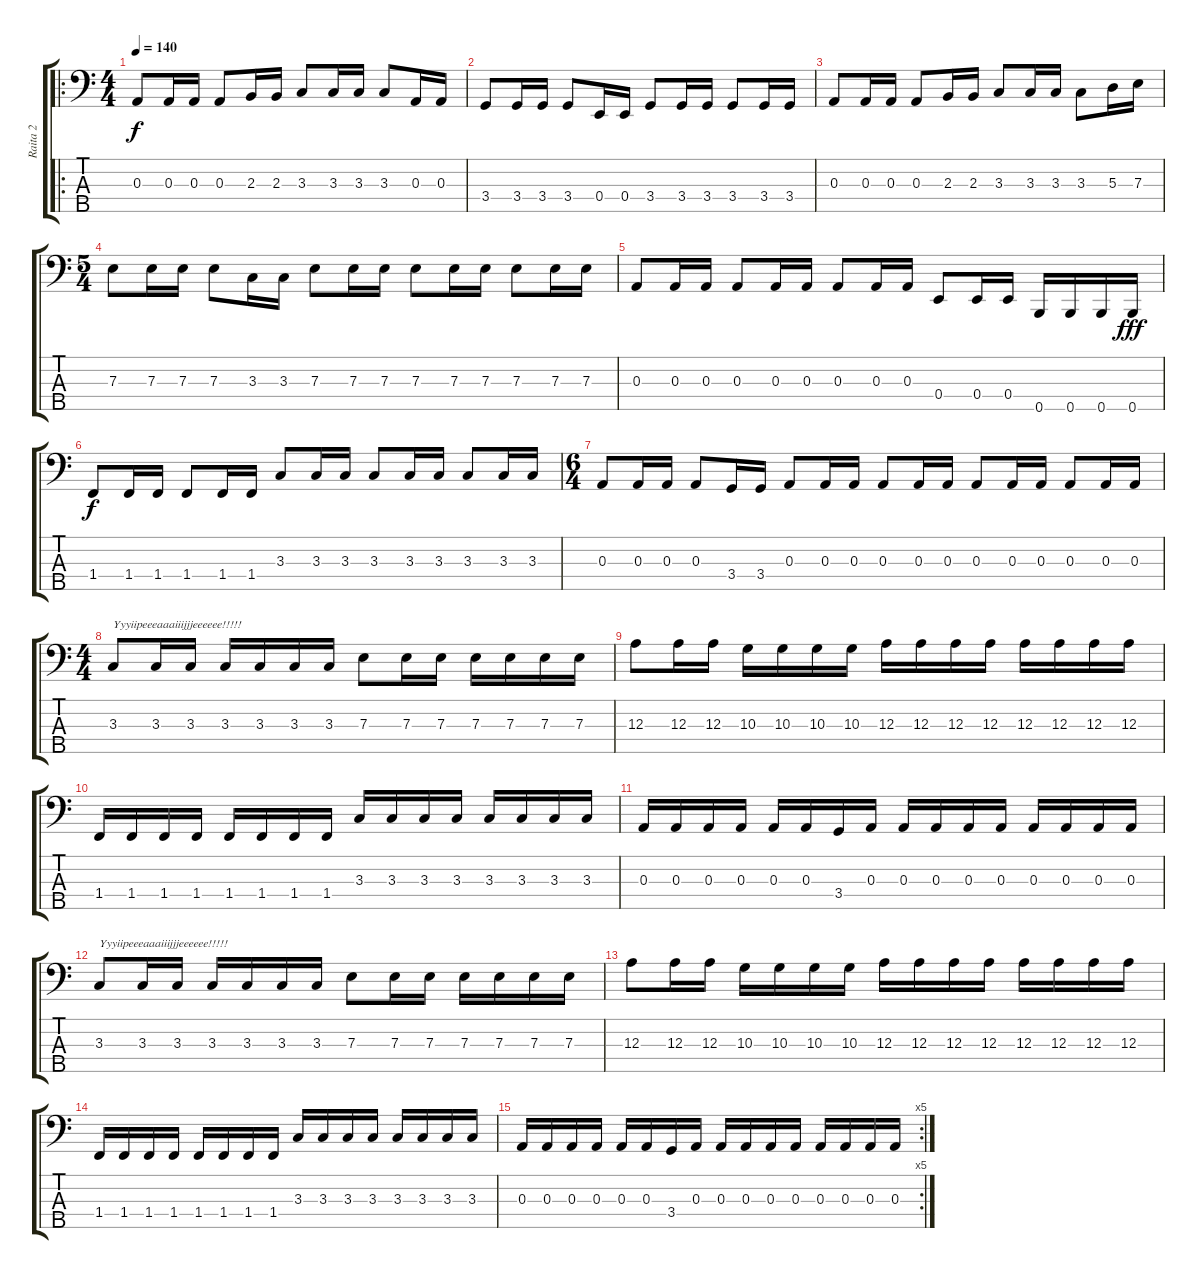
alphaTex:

\track ("Raita 2" "Raita 2") {instrument electricbassfinger}
\staff {score tabs}
\tuning (G2 D2 A1 E1 B0) {hide}
\ro
\ts (4 4)
\tempo 140
\clef f4
\ks c
0.3.8{dy f instrument electricbassfinger} 0.3.16 0.3.16 0.3.8 2.3.16 2.3.16 3.3.8 3.3.16 3.3.16 3.3.8 0.3.16 0.3.16 |
3.4.8 3.4.16 3.4.16 3.4.8 0.4.16 0.4.16 3.4.8 3.4.16 3.4.16 3.4.8 3.4.16 3.4.16 |
0.3.8 0.3.16 0.3.16 0.3.8 2.3.16 2.3.16 3.3.8 3.3.16 3.3.16 3.3.8 5.3.16 7.3.16 |
\ts (5 4)
7.3.8 7.3.16 7.3.16 7.3.8 3.3.16 3.3.16 7.3.8 7.3.16 7.3.16 7.3.8 7.3.16 7.3.16 7.3.8 7.3.16 7.3.16 |
0.3.8 0.3.16 0.3.16 0.3.8 0.3.16 0.3.16 0.3.8 0.3.16 0.3.16 0.4.8 0.4.16 0.4.16 0.5.16 0.5.16 0.5.16 0.5.16{dy fff} |
1.4.8{dy f} 1.4.16 1.4.16 1.4.8 1.4.16 1.4.16 3.3.8 3.3.16 3.3.16 3.3.8 3.3.16 3.3.16 3.3.8 3.3.16 3.3.16 |
\ts (6 4)
0.3.8 0.3.16 0.3.16 0.3.8 3.4.16 3.4.16 0.3.8 0.3.16 0.3.16 0.3.8 0.3.16 0.3.16 0.3.8 0.3.16 0.3.16 0.3.8 0.3.16 0.3.16 |
\ts (4 4)
3.3.8{txt "Yyyiipeeeaaaiiijjjeeeeee!!!!!"} 3.3.16 3.3.16 3.3.16 3.3.16 3.3.16 3.3.16 7.3.8 7.3.16 7.3.16 7.3.16 7.3.16 7.3.16 7.3.16 |
12.3.8 12.3.16 12.3.16 10.3.16 10.3.16 10.3.16 10.3.16 12.3.16 12.3.16 12.3.16 12.3.16 12.3.16 12.3.16 12.3.16 12.3.16 |
1.4.16 1.4.16 1.4.16 1.4.16 1.4.16 1.4.16 1.4.16 1.4.16 3.3.16 3.3.16 3.3.16 3.3.16 3.3.16 3.3.16 3.3.16 3.3.16 |
0.3.16 0.3.16 0.3.16 0.3.16 0.3.16 0.3.16 3.4.16 0.3.16 0.3.16 0.3.16 0.3.16 0.3.16 0.3.16 0.3.16 0.3.16 0.3.16 |
3.3.8{txt "Yyyiipeeeaaaiiijjjeeeeee!!!!!"} 3.3.16 3.3.16 3.3.16 3.3.16 3.3.16 3.3.16 7.3.8 7.3.16 7.3.16 7.3.16 7.3.16 7.3.16 7.3.16 |
12.3.8 12.3.16 12.3.16 10.3.16 10.3.16 10.3.16 10.3.16 12.3.16 12.3.16 12.3.16 12.3.16 12.3.16 12.3.16 12.3.16 12.3.16 |
1.4.16 1.4.16 1.4.16 1.4.16 1.4.16 1.4.16 1.4.16 1.4.16 3.3.16 3.3.16 3.3.16 3.3.16 3.3.16 3.3.16 3.3.16 3.3.16 |
\rc 5
0.3.16 0.3.16 0.3.16 0.3.16 0.3.16 0.3.16 3.4.16 0.3.16 0.3.16 0.3.16 0.3.16 0.3.16 0.3.16 0.3.16 0.3.16 0.3.16
